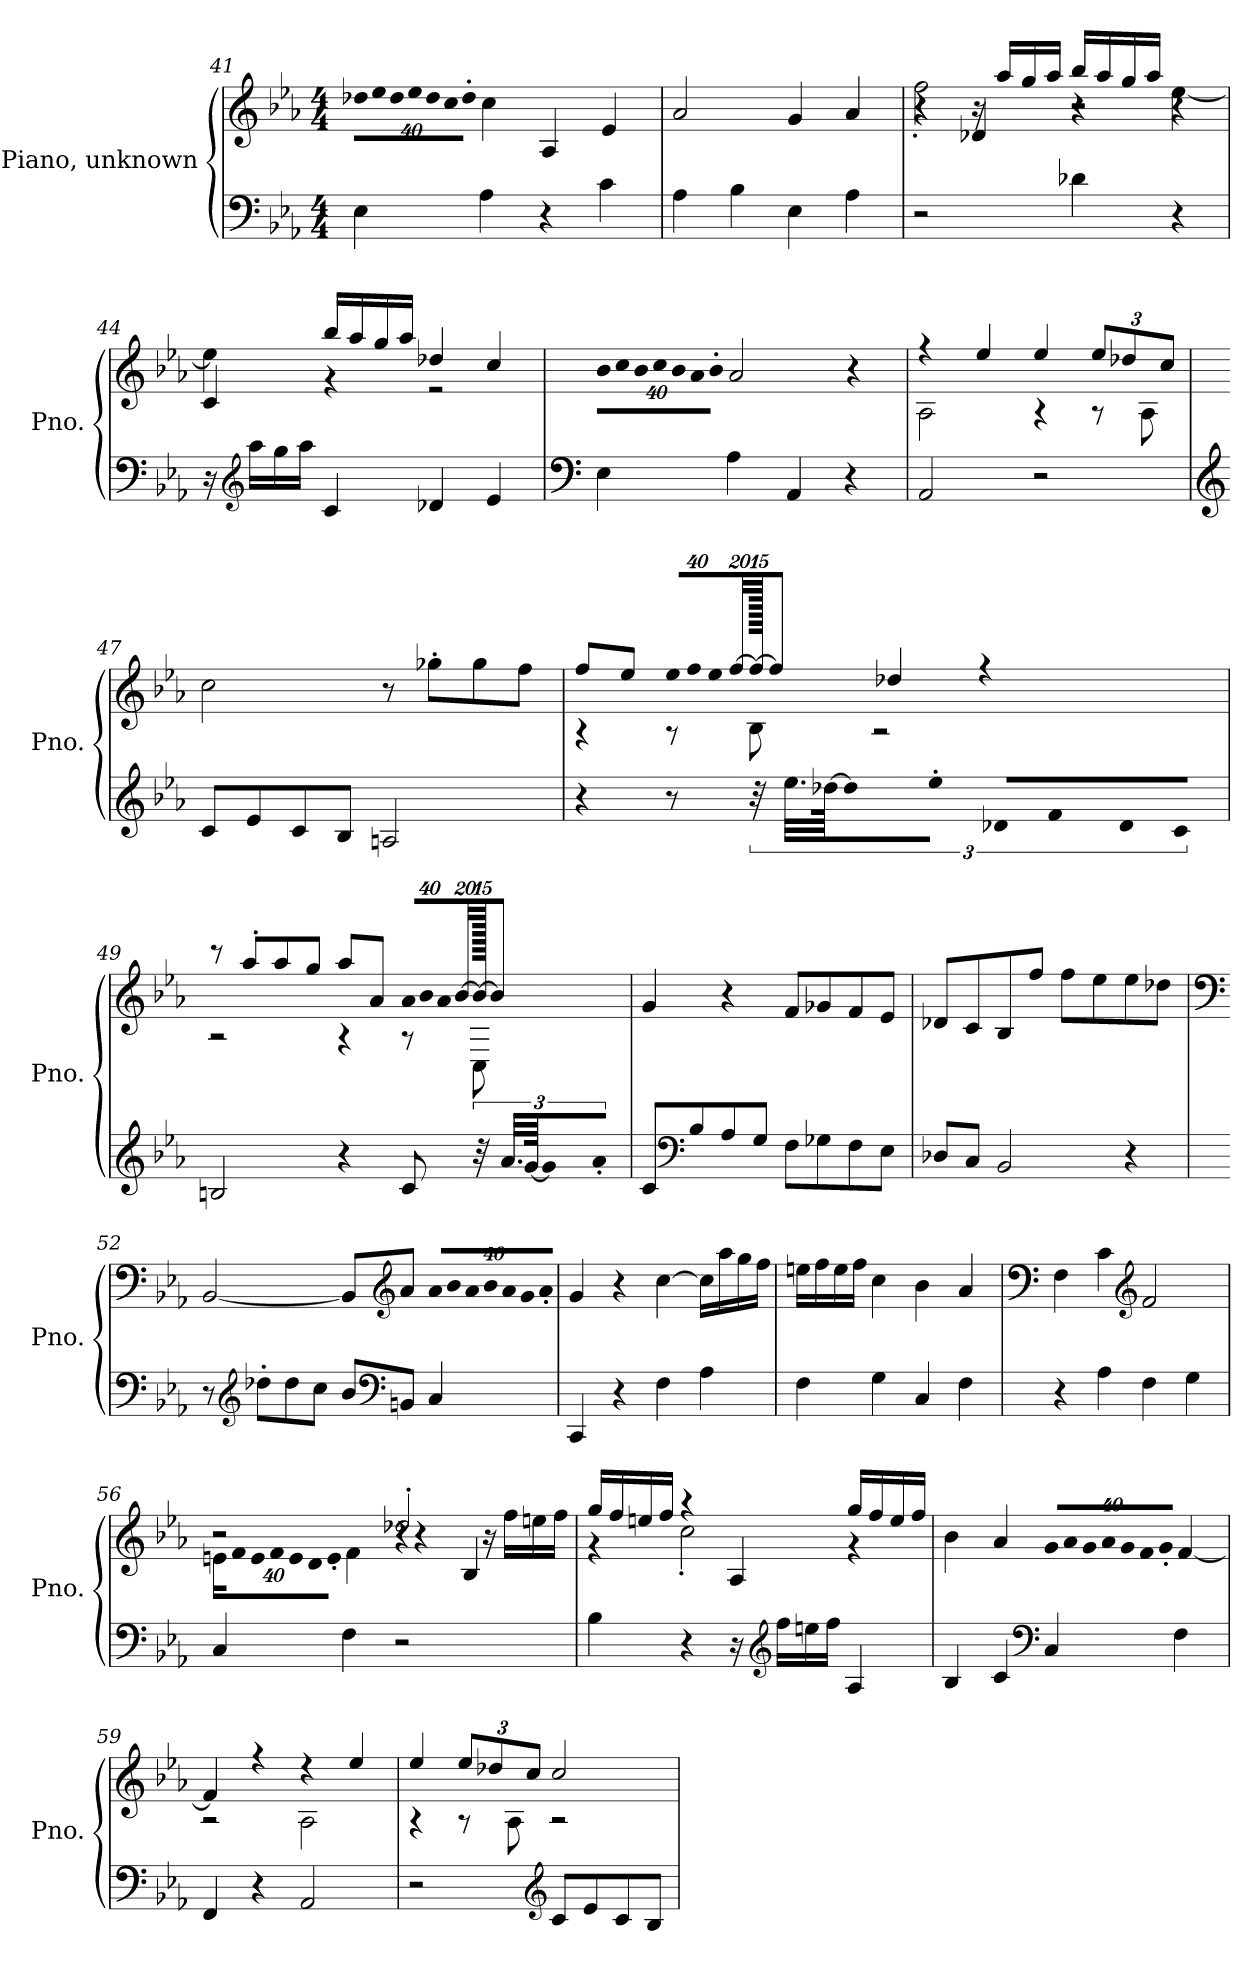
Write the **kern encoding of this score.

**kern	**kern
*part1	*part1
*staff2	*staff1
*I"Piano, unknown	*
*I'Pno.	*
*clefF4	*clefG2
*k[b-e-a-]	*k[b-e-a-]
*M4/4	*M4/4
*	*Xbrackettup
=41	=41
!	!LO:N:vis=32
4E-\	640%23dd-X\LLL
!	!LO:N:vis=32
.	640%23ee-\
!	!LO:N:vis=32
.	640%23dd-\
!	!LO:N:vis=32
.	640%23ee-\
!	!LO:N:vis=32
.	640%23dd-\
!	!LO:N:vis=32
.	640%23cc\
!	!LO:N:vis=32
.	640%23dd-'\JJJ
4A-\	.
.	4cc\
4r	.
.	4A-/
4c\	.
.	4e-/
640ryy	.
=42	=42
4A-\	2a-/
4B-\	.
4E-\	4g/
4A-\	4a-/
!!LO:LB:g=z
=43	=43
*	*^
*	*	*^
2r	4r	2ff'\	4r
.	16r	.	4d-X/
.	16aa-/LL	.	.
.	16gg/	.	.
.	16aa-/JJ	.	.
4d-X\	16bb-/LL	4r	2r
.	16aa-/	.	.
.	16gg/	.	.
.	16aa-/JJ	.	.
4r	4r	[4ee-\	.
*	*	*v	*v
=44	=44	=44
16r	4c/	4ee-\]
*clefG2	*	*
16aa-\LL	.	.
16gg\	.	.
16aa-\JJ	.	.
4c/	16bb-/LL	4r
.	16aa-/	.
.	16gg/	.
.	16aa-/JJ	.
4d-X/	4dd-X/	2r
4e-/	4cc/	.
*	*v	*v
=45	=45
*clefF4	*
!	!LO:N:vis=32
4E-\	640%23b-\LLL
!	!LO:N:vis=32
.	640%23cc\
!	!LO:N:vis=32
.	640%23b-\
!	!LO:N:vis=32
.	640%23cc\
!	!LO:N:vis=32
.	640%23b-\
!	!LO:N:vis=32
.	640%23a-\
!	!LO:N:vis=32
.	640%23b-'\JJJ
4A-\	.
.	2a-/
4AA-/	.
4r	.
.	4r
640ryy	.
!!LO:PB:g=z
=46	=46
*	*^
2AA-/	4r	2A-\
.	4ee-/	.
2r	4ee-/	4r
.	12ee-/L	8r
.	12dd-X/	.
.	.	8A-\
.	12cc/J	.
*	*v	*v
=47	=47
*clefG2	*
8c/L	2cc\
8e-/	.
8c/	.
8B-/J	.
2An/	8r
.	8gg-X'\L
.	8gg-\
.	8ff\J
=48	=48
*	*^
4r	8ff/L	4r
.	8ee-/J	.
!	!LO:N:vis=32	!
8r	640%23ee-/LLL	8r
!	!LO:N:vis=32	!
.	640%23ff/	.
!	!LO:N:vis=32	!
.	640%23ee-/	.
.	[640%11ff/JJ	.
48r	1920ff/_	8B-\
.	8ff/J]	.
48.ee-\LLL	.	.
[96dd-X\K	.	.
32dd-\]	.	.
32ee-'\JJJ	.	.
8d-X/L	.	2r
.	4dd-X/	.
8f/	.	.
8d-/	.	.
.	4r	.
8c/J	.	.
1920ryy	.	1920ryy
!!LO:LB:g=z	!!
=49	=49	=49
2Bn/	8r	2r
.	8aa-'/L	.
.	8aa-/	.
.	8gg/J	.
4r	8aa-/L	4r
.	8a-/J	.
!	!LO:N:vis=32	!
8c/	640%23a-/LLL	8r
!	!LO:N:vis=32	!
.	640%23b-/	.
!	!LO:N:vis=32	!
.	640%23a-/	.
.	[640%11b-/JJ	.
48r	1920b-/_	8C\
.	8b-/J]	.
48.a-/LLL	.	.
[96g/K	.	.
32g/]	.	.
32a-'/JJJ	.	.
1920ryy	.	1920ryy
*	*v	*v
=50	=50
8c/L	4g/
*clefF4	*
8B-/	.
8A-/	4r
8G/J	.
8F\L	8f/L
8G-X\	8g-X/
8F\	8f/
8E-\J	8e-/J
=51	=51
8D-X/L	8d-X/L
8C/J	8c/
2BB-/	8B-/
.	8ff/J
.	8ff\L
.	8ee-\
4r	8ee-\
.	8dd-X\J
!!LO:LB:g=z
=52	=52
*	*clefF4
8r	[2BB-/
*clefG2	*
8dd-X'\L	.
8dd-\	.
8cc\J	.
8b-/L	8BB-/L]
*clefF4	*clefG2
8BBn/J	8a-/J
!	!LO:N:vis=32
4C/	640%23a-/LLL
!	!LO:N:vis=32
.	640%23b-/
!	!LO:N:vis=32
.	640%23a-/
!	!LO:N:vis=32
.	640%23b-/
!	!LO:N:vis=32
.	640%23a-/
!	!LO:N:vis=32
.	640%23g/
!	!LO:N:vis=32
.	640%23a-'/JJJ
640ryy	.
=53	=53
4CC/	4g/
4r	4r
4F\	[4cc\
4A-\	16cc\LL]
.	16aa-\
.	16gg\
.	16ff\JJ
=54	=54
4F\	16een\LL
.	16ff\
.	16ee\
.	16ff\JJ
4G\	4cc\
4C/	4b-\
4F\	4a-/
=55	=55
*	*clefF4
4r	4F\
4A-\	4c\
*	*clefG2
4F\	2f/
4G\	.
!!LO:LB:g=z
=56	=56
*	*^
!	!	!LO:N:vis=32
*	*	*^
4C/	2r	640%23en\LLL	2r
!	!	!LO:N:vis=32	!
.	.	640%23f\	.
!	!	!LO:N:vis=32	!
.	.	640%23e\	.
!	!	!LO:N:vis=32	!
.	.	640%23f\	.
!	!	!LO:N:vis=32	!
.	.	640%23e\	.
!	!	!LO:N:vis=32	!
.	.	640%23d\	.
!	!	!LO:N:vis=32	!
.	.	640%23e'\JJJ	.
4F\	.	.	.
.	.	4f\	.
2r	2dd-X'/	.	4r
.	.	4r	.
.	.	.	4B-/
.	.	16r	.
.	.	16ff\LL	.
.	.	16een\	.
.	.	16ff\JJ	.
640ryy	640ryy	.	640ryy
*	*	*v	*v
=57	=57	=57
4B-\	16gg/LL	4r
.	16ff/	.
.	16een/	.
.	16ff/JJ	.
4r	4r	2cc'\
16r	4A-/	.
*clefG2	*	*
16ff\LL	.	.
16een\	.	.
16ff\JJ	.	.
4A-/	16gg/LL	4r
.	16ff/	.
.	16ee/	.
.	16ff/JJ	.
*	*v	*v
=58	=58
4B-/	4b-\
4c/	4a-/
*clefF4	*
!	!LO:N:vis=32
4C/	640%23g/LLL
!	!LO:N:vis=32
.	640%23a-/
!	!LO:N:vis=32
.	640%23g/
!	!LO:N:vis=32
.	640%23a-/
!	!LO:N:vis=32
.	640%23g/
!	!LO:N:vis=32
.	640%23f/
!	!LO:N:vis=32
.	640%23g'/JJJ
4F\	.
.	[4f/
640ryy	.
!!LO:LB:g=z
=59	=59
*	*^
4FF/	4f/]	2r
4r	4r	.
2AA-/	4r	2A-\
.	4ee-/	.
=60	=60	=60
2r	4ee-/	4r
.	12ee-/L	8r
.	12dd-X/	.
.	.	8A-\
.	12cc/J	.
*clefG2	*	*
8c/L	2cc/	2r
8e-/	.	.
8c/	.	.
8B-/J	.	.
*	*v	*v
=	=
*-	*-
